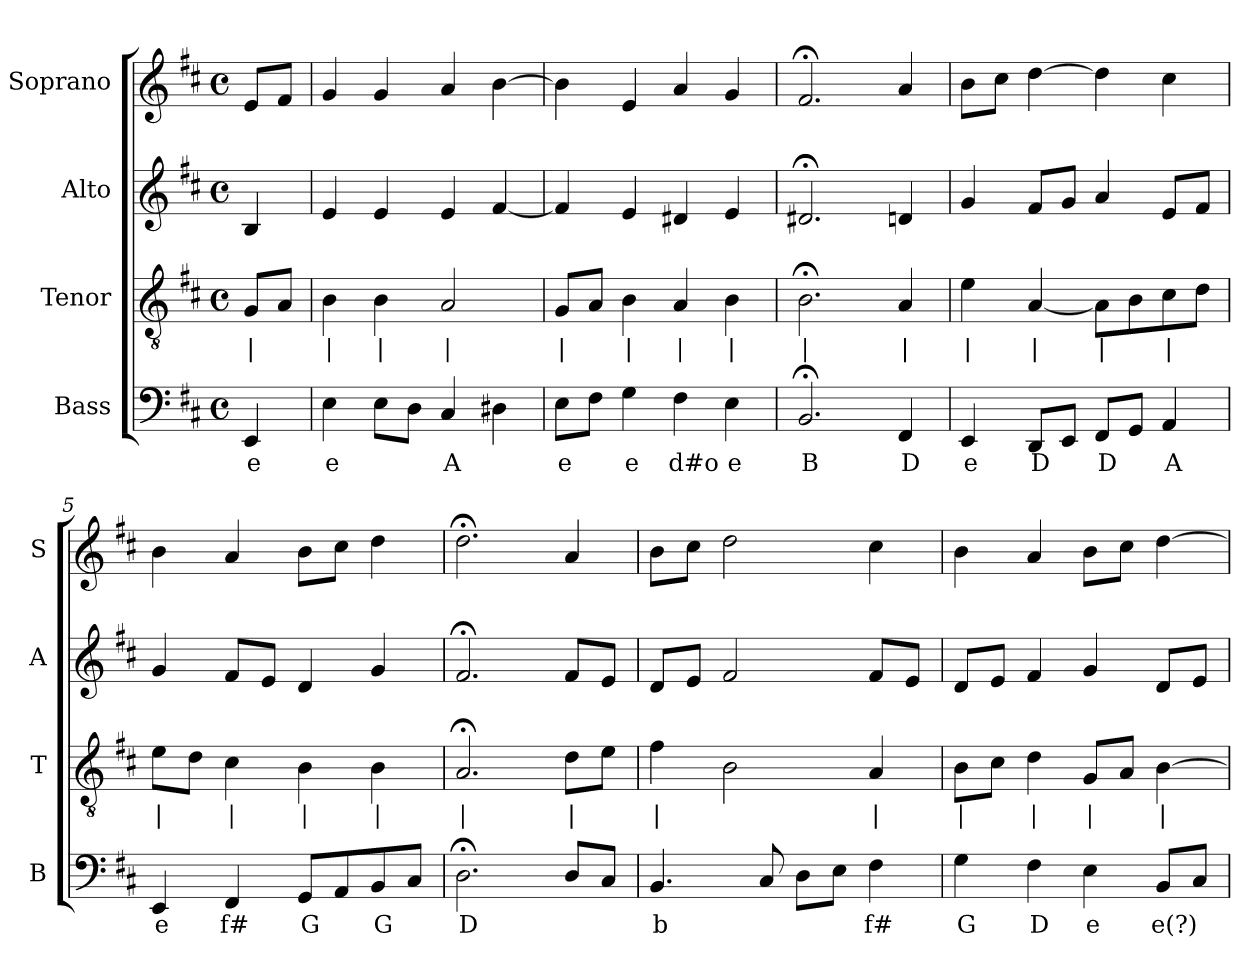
**kern	**text	**kern	**text	**kern	**kern
*part4	*part4	*part3	*part3	*part2	*part1
*staff4	*staff4	*staff3	*staff3	*staff2	*staff1
*I"Bass	*	*I"Tenor	*	*I"Alto	*I"Soprano
*I'B	*	*I'T	*	*I'A	*I'S
*clefF4	*	*clefGv2	*	*clefG2	*clefG2
*k[f#c#]	*	*k[f#c#]	*	*k[f#c#]	*k[f#c#]
*b:	*	*b:	*	*b:	*b:
*M4/4	*	*M4/4	*	*M4/4	*M4/4
*met(c)	*	*met(c)	*	*met(c)	*met(c)
*MM100	*	*MM100	*	*MM100	*MM100
=	=	=	=	=	=
4EE	e	8GL	|	4B	8eL
.	.	8AJ	.	.	8f#J
=1	=1	=1	=1	=1	=1
4E	e	4B	|	4e	4g
8EL	.	4B	|	4e	4g
8DJ	.	.	.	.	.
4C#	A	2A	|	4e	4a
4D#X	.	.	.	[4f#	[4b
=2	=2	=2	=2	=2	=2
8EL	e	8GL	|	4f#]	4b]
8F#J	.	8AJ	.	.	.
4G	e	4B	|	4e	4e
4F#	d#o	4A	|	4d#X	4a
4E	e	4B	|	4e	4g
=3	=3	=3	=3	=3	=3
2.BB;<	B	2.B;<	|	2.d#X;<	2.f#;<
4FF#	D	4A	|	4dn	4a
=4	=4	=4	=4	=4	=4
4EE	e	4e	|	4g	8bL
.	.	.	.	.	8cc#J
8DDL	D	[4A	|	8f#L	[4dd
8EEJ	.	.	.	8gJ	.
8FF#L	D	8AL]	|	4a	4dd]
8GGJ	.	8B	.	.	.
4AA	A	8c#	|	8eL	4cc#
.	.	8dJ	.	8f#J	.
=5	=5	=5	=5	=5	=5
4EE	e	8eL	|	4g	4b
.	.	8dJ	.	.	.
4FF#	f#	4c#	|	8f#L	4a
.	.	.	.	8eJ	.
8GGL	G	4B	|	4d	8bL
8AA	.	.	.	.	8cc#J
8BB	G	4B	|	4g	4dd
8C#J	.	.	.	.	.
=6	=6	=6	=6	=6	=6
2.D;<	D	2.A;<	|	2.f#;<	2.dd;<
8DL	.	8dL	|	8f#L	4a
8C#J	.	8eJ	.	8eJ	.
=7	=7	=7	=7	=7	=7
4.BB	b	4f#	|	8dL	8bL
.	.	.	.	8eJ	8cc#J
.	.	2B	.	2f#	2dd
8C#	.	.	.	.	.
8DL	.	.	.	.	.
8EJ	.	.	.	.	.
4F#	f#	4A	|	8f#L	4cc#
.	.	.	.	8eJ	.
=8	=8	=8	=8	=8	=8
4G	G	8BL	|	8dL	4b
.	.	8c#J	.	8eJ	.
4F#	D	4d	|	4f#	4a
4E	e	8GL	|	4g	8bL
.	.	8AJ	.	.	8cc#J
8BBL	e(?)	[4B	|	8dL	[4dd
8C#J	.	.	.	8eJ	.
=	=	=	=	=	=
*-	*-	*-	*-	*-	*-
